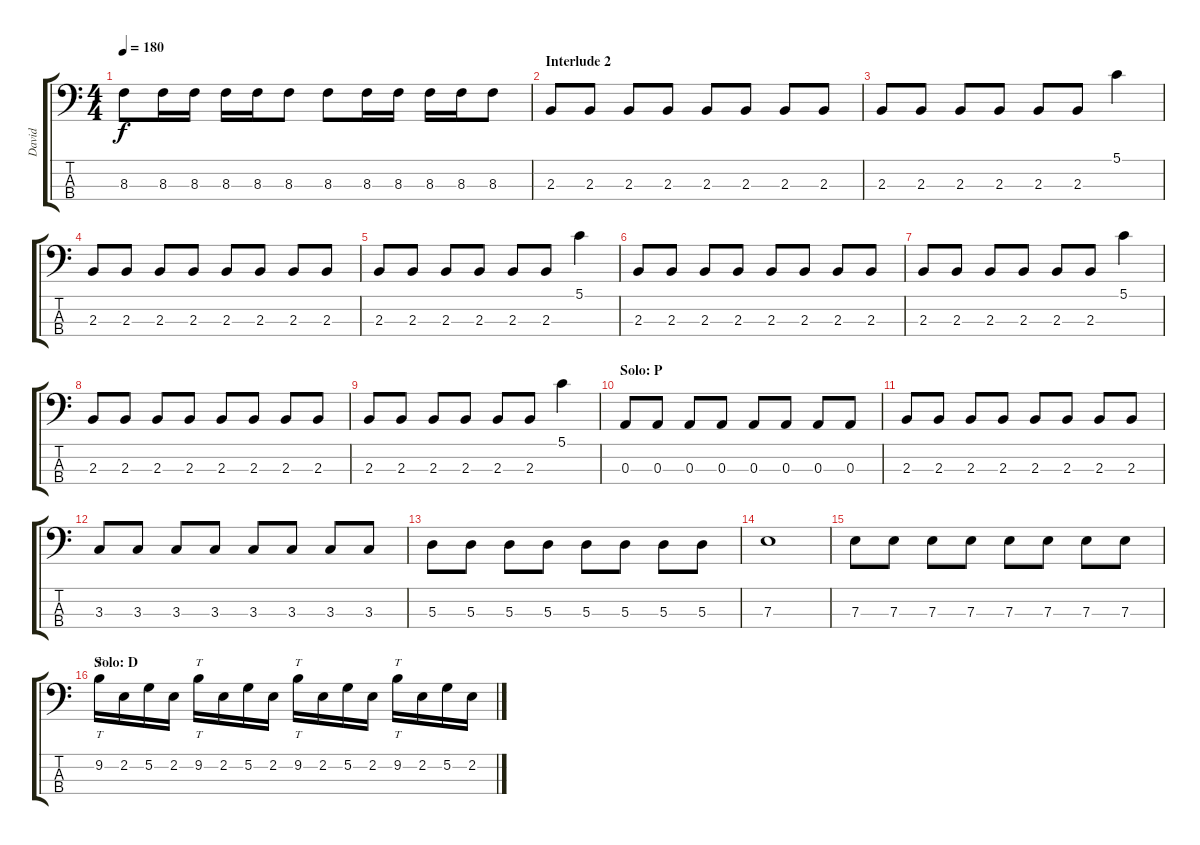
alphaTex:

\track ("David" "David") {instrument electricbasspick}
\staff {score tabs}
\tuning (G2 D2 A1 E1) {hide}
\ts (4 4)
\tempo 180
\clef f4
\ks c
8.3.8{dy f} 8.3.16 8.3.16 8.3.16 8.3.16 8.3.8 8.3.8 8.3.16 8.3.16 8.3.16 8.3.16 8.3.8 |
\section ("" "Interlude 2")
2.3.8 2.3.8 2.3.8 2.3.8 2.3.8 2.3.8 2.3.8 2.3.8 |
2.3.8 2.3.8 2.3.8 2.3.8 2.3.8 2.3.8 5.1.4 |
2.3.8 2.3.8 2.3.8 2.3.8 2.3.8 2.3.8 2.3.8 2.3.8 |
2.3.8 2.3.8 2.3.8 2.3.8 2.3.8 2.3.8 5.1.4 |
2.3.8 2.3.8 2.3.8 2.3.8 2.3.8 2.3.8 2.3.8 2.3.8 |
2.3.8 2.3.8 2.3.8 2.3.8 2.3.8 2.3.8 5.1.4 |
2.3.8 2.3.8 2.3.8 2.3.8 2.3.8 2.3.8 2.3.8 2.3.8 |
2.3.8 2.3.8 2.3.8 2.3.8 2.3.8 2.3.8 5.1.4 |
\section ("" "Solo: P")
0.3.8 0.3.8 0.3.8 0.3.8 0.3.8 0.3.8 0.3.8 0.3.8 |
2.3.8 2.3.8 2.3.8 2.3.8 2.3.8 2.3.8 2.3.8 2.3.8 |
3.3.8 3.3.8 3.3.8 3.3.8 3.3.8 3.3.8 3.3.8 3.3.8 |
5.3.8 5.3.8 5.3.8 5.3.8 5.3.8 5.3.8 5.3.8 5.3.8 |
7.3.1 |
7.3.8 7.3.8 7.3.8 7.3.8 7.3.8 7.3.8 7.3.8 7.3.8 |
\section ("" "Solo: D")
9.2.16{tt} 2.2.16 5.2.16 2.2.16 9.2.16{tt} 2.2.16 5.2.16 2.2.16 9.2.16{tt} 2.2.16 5.2.16 2.2.16 9.2.16{tt} 2.2.16 5.2.16 2.2.16
